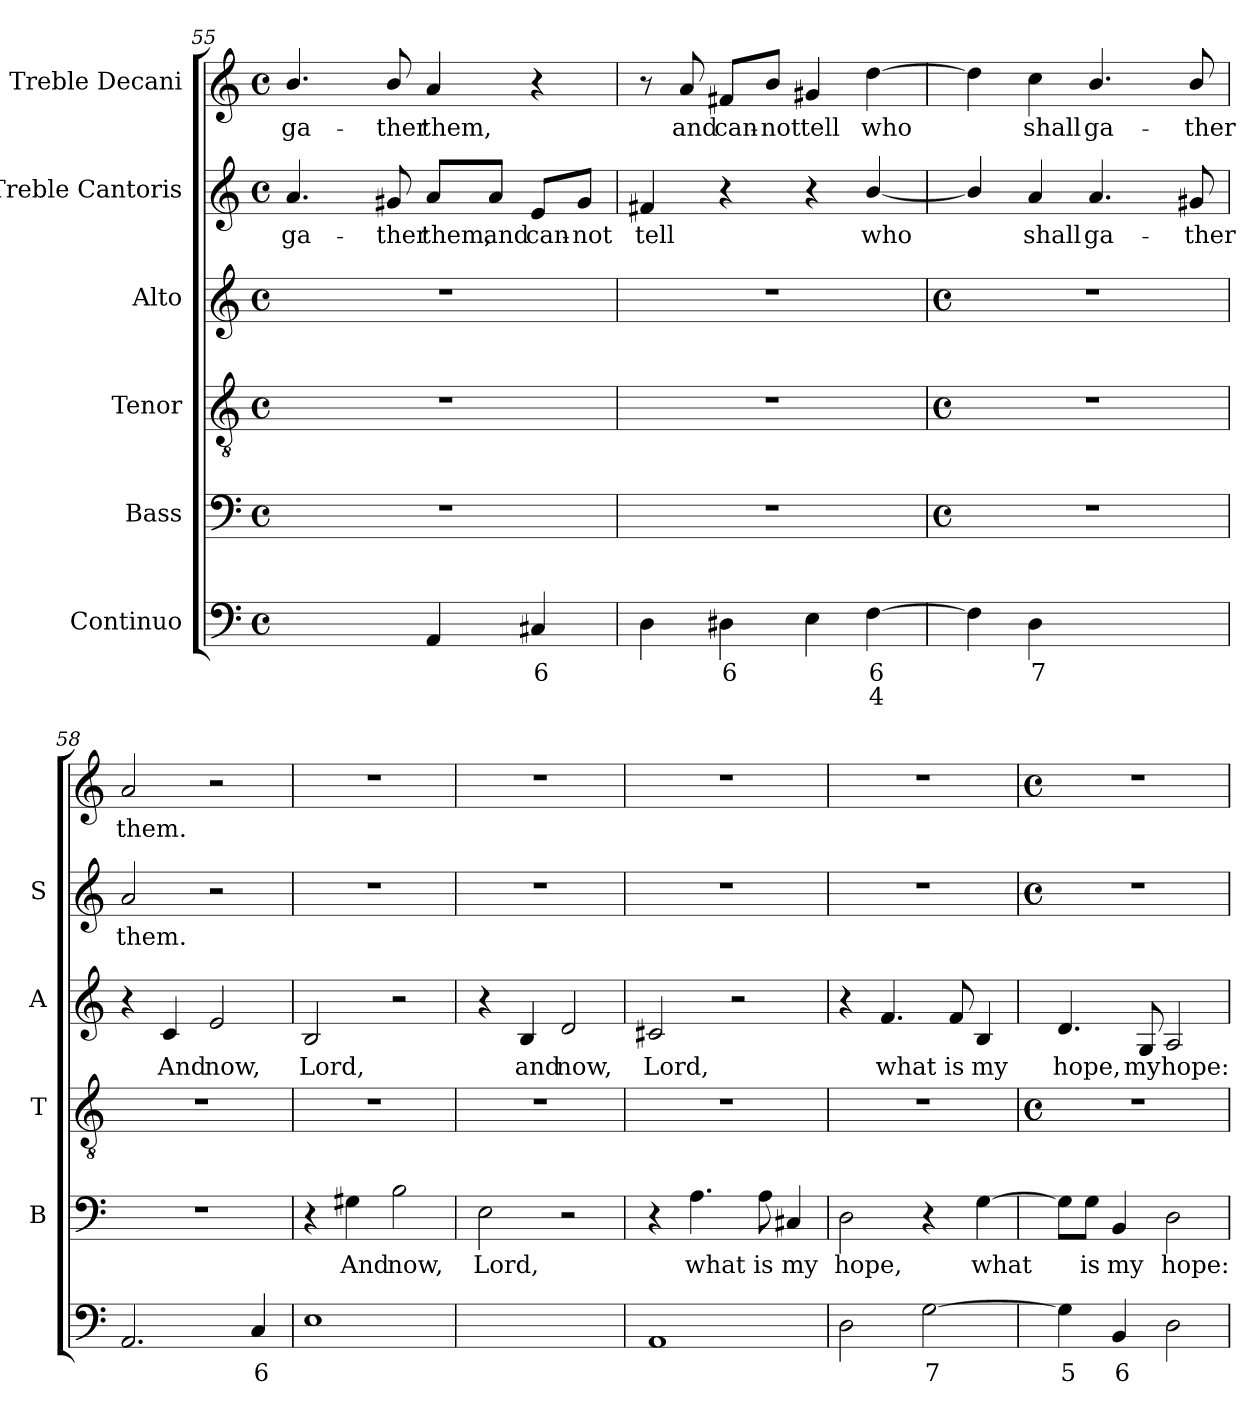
**kern	**text	**text	**kern	**text	**kern	**kern	**text	**kern	**text	**kern	**text
*part6	*part6	*part6	*part5	*part5	*part4	*part3	*part3	*part2	*part2	*part1	*part1
*staff6	*staff6	*staff6	*staff5	*staff5	*staff4	*staff3	*staff3	*staff2	*staff2	*staff1	*staff1
*I"Continuo	*	*	*I"Bass	*	*I"Tenor	*I"Alto	*	*I"Treble Cantoris	*	*I"Treble Decani	*
*	*	*	*I'B	*	*I'T	*I'A	*	*I'S	*	*	*
*clefF4	*	*	*clefF4	*	*clefGv2	*clefG2	*	*clefG2	*	*clefG2	*
*k[]	*	*	*k[]	*	*k[]	*k[]	*	*k[]	*	*k[]	*
*C:	*	*	*C:	*	*C:	*C:	*	*C:	*	*C:	*
*M4/4	*	*	*M4/4	*	*M4/4	*M4/4	*	*M4/4	*	*M4/4	*
*met(c)	*	*	*met(c)	*	*met(c)	*met(c)	*	*met(c)	*	*met(c)	*
=55	=55	=55	=55	=55	=55	=55	=55	=55	=55	=55	=55
!	!LO:LY:b	!	!	!	!	!	!	!	!LO:LY:b	!	!LO:LY:b
[4EEyy	4	.	1r	.	1r	1r	.	4.a	ga-	4.b/	ga-
!	!LO:LY:b	!	!	!	!	!	!	!	!	!	!
4EEyy]	3	.	.	.	.	.	.	.	.	.	.
!	!	!	!	!	!	!	!	!	!LO:LY:b	!	!LO:LY:b
.	.	.	.	.	.	.	.	8g#X	-ther	8b/	-ther
!	!	!	!	!	!	!	!	!	!LO:LY:b	!	!LO:LY:b
4AA	.	.	.	.	.	.	.	8a/L	them,	4a	them,
!	!	!	!	!	!	!	!	!	!LO:LY:b	!	!
.	.	.	.	.	.	.	.	8a/J	and	.	.
!	!LO:LY:b	!	!	!	!	!	!	!	!LO:LY:b	!	!
4C#X	6	.	.	.	.	.	.	8e/L	can-	4r	.
!	!	!	!	!	!	!	!	!	!LO:LY:b	!	!
.	.	.	.	.	.	.	.	8g#/J	-not	.	.
=56	=56	=56	=56	=56	=56	=56	=56	=56	=56	=56	=56
!	!	!	!	!	!	!	!	!	!LO:LY:b	!	!
4D	.	.	1r	.	1r	1r	.	4f#X	tell	8r	.
!	!	!	!	!	!	!	!	!	!	!	!LO:LY:b
.	.	.	.	.	.	.	.	.	.	8a	and
!	!LO:LY:b	!	!	!	!	!	!	!	!	!	!LO:LY:b
4D#X	6	.	.	.	.	.	.	4r	.	8f#X/L	can-
!	!	!	!	!	!	!	!	!	!	!	!LO:LY:b
.	.	.	.	.	.	.	.	.	.	8b/J	-not
!	!	!	!	!	!	!	!	!	!	!	!LO:LY:b
4E	.	.	.	.	.	.	.	4r	.	4g#X	tell
!	!LO:LY:b	!LO:LY:b	!	!	!	!	!	!	!LO:LY:b	!	!LO:LY:b
[4F	6	4	.	.	.	.	.	[4b/	who	[4dd	who
!!LO:LB:g=z
=57	=57	=57	=57	=57	=57	=57	=57	=57	=57	=57	=57
*	*	*	*k[]	*	*	*k[]	*	*	*	*	*
*	*	*	*C:	*	*	*C:	*	*	*	*	*
*	*	*	*M4/4	*	*M4/4	*M4/4	*	*	*	*	*
*	*	*	*met(c)	*	*met(c)	*met(c)	*	*	*	*	*
4F]	.	.	1r	.	1r	1r	.	4b/]	.	4dd]	.
!	!LO:LY:b	!	!	!	!	!	!	!	!LO:LY:b	!	!LO:LY:b
4D	7	.	.	.	.	.	.	4a	shall	4cc	shall
!	!LO:LY:b	!LO:LY:b	!	!	!	!	!	!	!LO:LY:b	!	!LO:LY:b
[4Eyy	5	4	.	.	.	.	.	4.a	ga-	4.b/	ga-
!	!	!LO:LY:b	!	!	!	!	!	!	!	!	!
4Eyy]	.	3	.	.	.	.	.	.	.	.	.
!	!	!	!	!	!	!	!	!	!LO:LY:b	!	!LO:LY:b
.	.	.	.	.	.	.	.	8g#X	-ther	8b/	-ther
=58	=58	=58	=58	=58	=58	=58	=58	=58	=58	=58	=58
!	!	!	!	!	!	!	!	!	!LO:LY:b	!	!LO:LY:b
2.AA	.	.	1r	.	1r	4r	.	2a	them.	2a	them.
!	!	!	!	!	!	!	!LO:LY:b	!	!	!	!
.	.	.	.	.	.	4c	And	.	.	.	.
!	!	!	!	!	!	!	!LO:LY:b	!	!	!	!
.	.	.	.	.	.	2e	now,	2r	.	2r	.
!	!LO:LY:b	!	!	!	!	!	!	!	!	!	!
4C	6	.	.	.	.	.	.	.	.	.	.
=59	=59	=59	=59	=59	=59	=59	=59	=59	=59	=59	=59
!	!	!	!	!	!	!	!LO:LY:b	!	!	!	!
1E	.	.	4r	.	1r	2B	Lord,	1r	.	1r	.
!	!	!	!	!LO:LY:b	!	!	!	!	!	!	!
.	.	.	4G#X	And	.	.	.	.	.	.	.
!	!	!	!	!LO:LY:b	!	!	!	!	!	!	!
.	.	.	2B	now,	.	2r	.	.	.	.	.
=60	=60	=60	=60	=60	=60	=60	=60	=60	=60	=60	=60
!	!LO:LY:b	!	!	!LO:LY:b	!	!	!	!	!	!	!
[2GG#Xyy	6	.	2E	Lord,	1r	4r	.	1r	.	1r	.
!	!	!	!	!	!	!	!LO:LY:b	!	!	!	!
.	.	.	.	.	.	4B	and	.	.	.	.
!	!LO:LY:b	!	!	!	!	!	!LO:LY:b	!	!	!	!
2GG#yy]	5	.	2r	.	.	2d	now,	.	.	.	.
=61	=61	=61	=61	=61	=61	=61	=61	=61	=61	=61	=61
!	!	!	!	!	!	!	!LO:LY:b	!	!	!	!
1AA	.	.	4r	.	1r	2c#X	Lord,	1r	.	1r	.
!	!	!	!	!LO:LY:b	!	!	!	!	!	!	!
.	.	.	4.A	what	.	.	.	.	.	.	.
.	.	.	.	.	.	2r	.	.	.	.	.
!	!	!	!	!LO:LY:b	!	!	!	!	!	!	!
.	.	.	8A	is	.	.	.	.	.	.	.
!	!	!	!	!LO:LY:b	!	!	!	!	!	!	!
.	.	.	4C#X	my	.	.	.	.	.	.	.
=62	=62	=62	=62	=62	=62	=62	=62	=62	=62	=62	=62
!	!	!	!	!LO:LY:b	!	!	!	!	!	!	!
2D	.	.	2D	hope,	1r	4r	.	1r	.	1r	.
!	!	!	!	!	!	!	!LO:LY:b	!	!	!	!
.	.	.	.	.	.	4.f	what	.	.	.	.
!	!LO:LY:b	!	!	!	!	!	!	!	!	!	!
[2G	7	.	4r	.	.	.	.	.	.	.	.
!	!	!	!	!	!	!	!LO:LY:b	!	!	!	!
.	.	.	.	.	.	8f	is	.	.	.	.
!	!	!	!	!LO:LY:b	!	!	!LO:LY:b	!	!	!	!
.	.	.	[4G	what	.	4B	my	.	.	.	.
!!LO:LB:g=z
=63	=63	=63	=63	=63	=63	=63	=63	=63	=63	=63	=63
*	*	*	*	*	*M4/4	*	*	*M4/4	*	*M4/4	*
*	*	*	*	*	*met(c)	*	*	*met(c)	*	*met(c)	*
!	!LO:LY:b	!	!	!	!	!	!LO:LY:b	!	!	!	!
4G]	5	.	8G\L]	.	1r	4.d	hope,	1r	.	1r	.
!	!	!	!	!LO:LY:b	!	!	!	!	!	!	!
.	.	.	8G\J	is	.	.	.	.	.	.	.
!	!LO:LY:b	!	!	!LO:LY:b	!	!	!	!	!	!	!
4BB	6	.	4BB	my	.	.	.	.	.	.	.
!	!	!	!	!	!	!	!LO:LY:b	!	!	!	!
.	.	.	.	.	.	8G	my	.	.	.	.
!	!	!	!	!LO:LY:b	!	!	!LO:LY:b	!	!	!	!
2D	.	.	2D	hope:	.	2A	hope:	.	.	.	.
=	=	=	=	=	=	=	=	=	=	=	=
*-	*-	*-	*-	*-	*-	*-	*-	*-	*-	*-	*-
